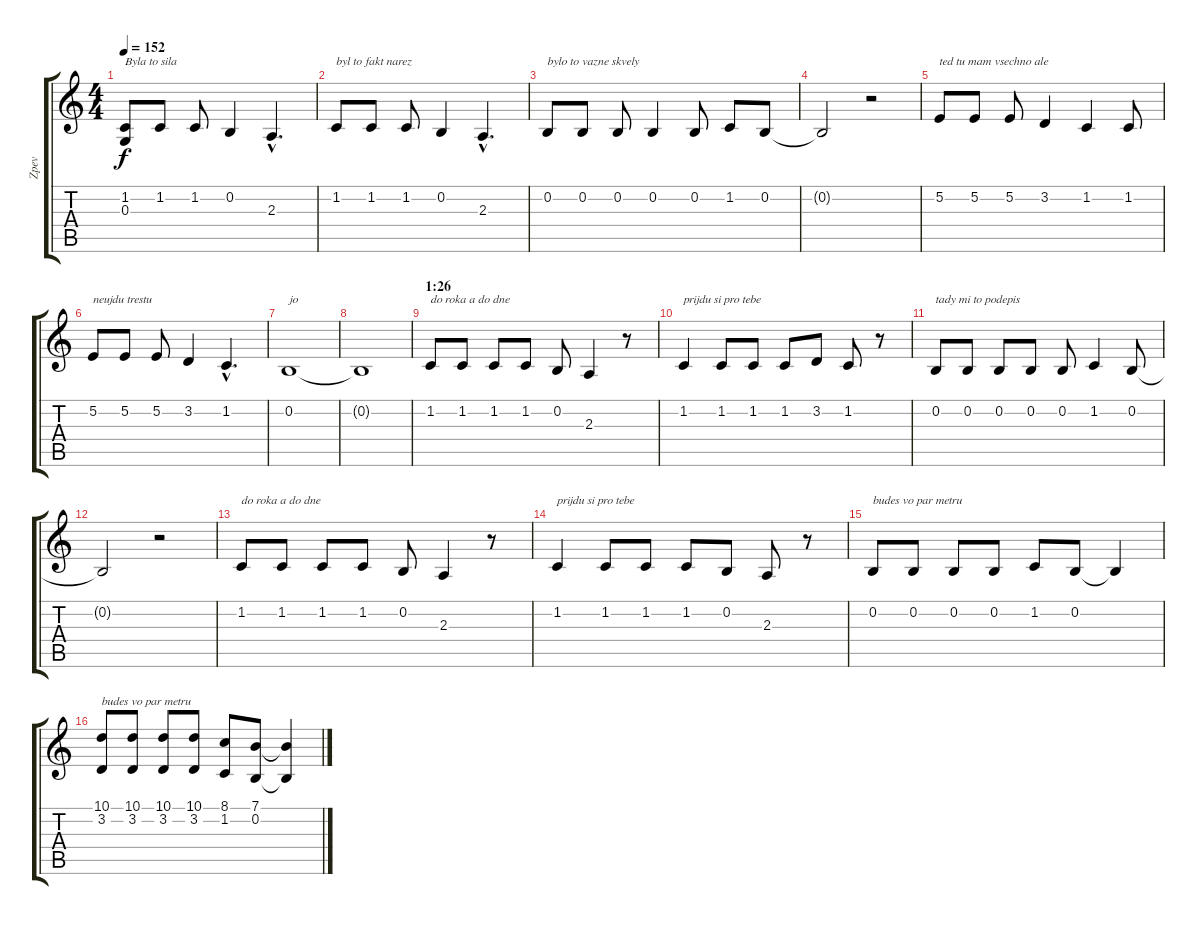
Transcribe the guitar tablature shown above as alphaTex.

\track ("Zpev" "Zpev") {instrument tenorsax}
\staff {score tabs}
\tuning (E4 B3 G3 D3 A2 E2) {hide}
\ts (4 4)
\tempo 152
\clef g2
\ks c
(1.2 0.3).8{txt "Byla to sila" dy f} 1.2.8 1.2.8 0.2.4 2.3{hac}.4{d} |
1.2.8{txt "byl to fakt narez"} 1.2.8 1.2.8 0.2.4 2.3{hac}.4{d} |
0.2.8{txt "bylo to vazne skvely"} 0.2.8 0.2.8 0.2.4 0.2.8 1.2.8 0.2.8 |
0.2{t}.2 r.2 |
5.2.8{txt "ted tu mam vsechno ale"} 5.2.8 5.2.8 3.2.4 1.2.4 1.2.8 |
5.2.8{txt "neujdu trestu"} 5.2.8 5.2.8 3.2.4 1.2{hac}.4{d} |
0.2.1{txt "jo"} |
0.2{t}.1 |
\section ("" "1:26")
1.2.8{txt "do roka a do dne"} 1.2.8 1.2.8 1.2.8 0.2.8 2.3.4 r.8 |
1.2.4{txt "prijdu si pro tebe"} 1.2.8 1.2.8 1.2.8 3.2.8 1.2.8 r.8 |
0.2.8{txt "tady mi to podepis"} 0.2.8 0.2.8 0.2.8 0.2.8 1.2.4 0.2.8 |
0.2{t}.2 r.2 |
1.2.8{txt "do roka a do dne"} 1.2.8 1.2.8 1.2.8 0.2.8 2.3.4 r.8 |
1.2.4{txt "prijdu si pro tebe"} 1.2.8 1.2.8 1.2.8 0.2.8 2.3.8 r.8 |
0.2.8{txt "budes vo par metru"} 0.2.8 0.2.8 0.2.8 1.2.8 0.2.8 0.2{t}.4 |
(10.1 3.2).8{txt "budes vo par metru"} (10.1 3.2).8 (10.1 3.2).8 (10.1 3.2).8 (8.1 1.2).8 (7.1 0.2).8 (7.1{t} 0.2{t}).4
